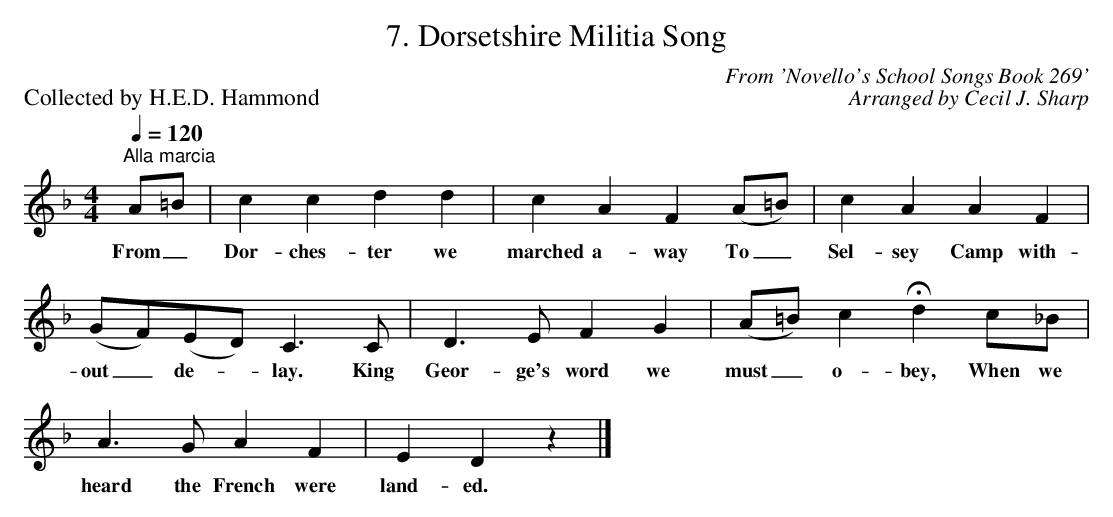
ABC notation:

X:1
T:7. Dorsetshire Militia Song
C:From 'Novello's School Songs Book 269'
C:Arranged by Cecil J. Sharp
P:Collected by H.E.D. Hammond
Q:1/4=120
L:1/8
M:4/4
K:Dm
"^Alla marcia" A=B | c2 c2 d2 d2 | c2 A2 F2 (A=B) | c2 A2 A2 F2 |$ (GF)(ED) C3 C |
w: From _|Dor- ches- ter we|marched a- way To _|Sel- sey Camp with-|out _ de- * lay. King|
D3 E F2 G2 | (A=B) c2 !fermata!d2 c_B |$ A3 G A2 F2 | E2 D2 z2 |]
w: Geor- ge's word we|must _ o- bey, When we|heard the French were|land- ed.|
